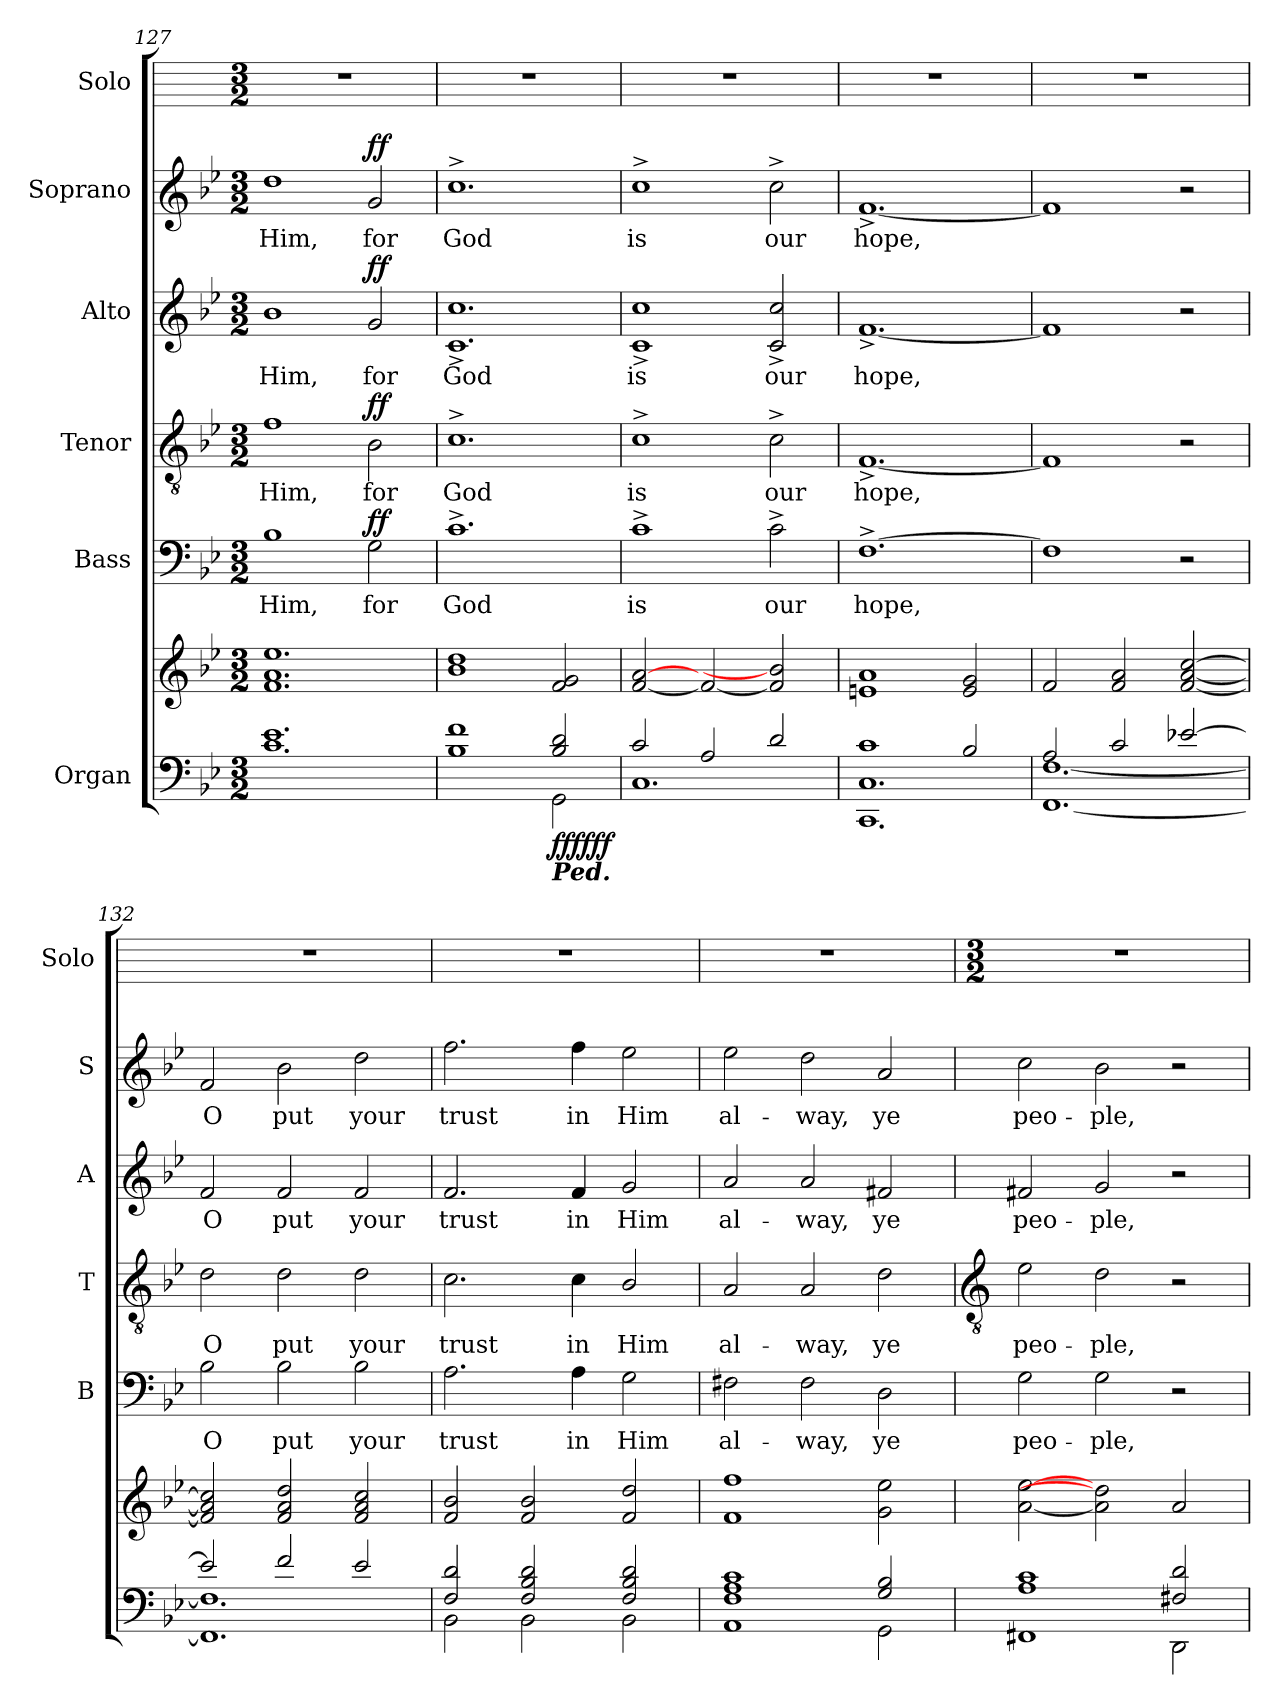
**kern	**kern	**dynam	**kern	**text	**dynam	**kern	**text	**dynam	**kern	**text	**dynam	**kern	**text	**dynam	**kern
*part6	*part6	*part6	*part5	*part5	*part5	*part4	*part4	*part4	*part3	*part3	*part3	*part2	*part2	*part2	*part1
*staff7	*staff6	*staff6/7	*staff5	*staff5	*staff5	*staff4	*staff4	*staff4	*staff3	*staff3	*staff3	*staff2	*staff2	*staff2	*staff1
*I"Organ	*	*	*I"Bass	*	*	*I"Tenor	*	*	*I"Alto	*	*	*I"Soprano	*	*	*I"Solo
*	*	*	*I'B	*	*	*I'T	*	*	*I'A	*	*	*I'S	*	*	*I'Solo
*clefF4	*clefG2	*	*clefF4	*	*	*clefGv2	*	*	*clefG2	*	*	*clefG2	*	*	*
*k[b-e-]	*k[b-e-]	*	*k[b-e-]	*	*	*k[b-e-]	*	*	*k[b-e-]	*	*	*k[b-e-]	*	*	*
*B-:	*B-:	*	*B-:	*	*	*B-:	*	*	*B-:	*	*	*B-:	*	*	*
*M3/2	*M3/2	*	*M3/2	*	*	*M3/2	*	*	*M3/2	*	*	*M3/2	*	*	*M3/2
=127	=127	=127	=127	=127	=127	=127	=127	=127	=127	=127	=127	=127	=127	=127	=127
*^	*	*	*	*	*	*	*	*	*	*	*	*	*	*	*
!	!	!	!	!	!LO:LY:b	!	!	!LO:LY:b	!	!	!LO:LY:b	!	!	!LO:LY:b	!	!
1.e-/	1.c\	1.f 1.a 1.ee-	.	1B-/	Him,	.	1f	Him,	.	1b-	Him,	.	1dd	Him,	.	1.r
!	!	!	!	!	!LO:LY:b	!LO:DY:b	!	!LO:LY:b	!LO:DY:b	!	!LO:LY:b	!LO:DY:b	!	!LO:LY:b	!LO:DY:b	!
.	.	.	.	2G	for	ff	2B-	for	ff	2g	for	ff	2g	for	ff	.
=128	=128	=128	=128	=128	=128	=128	=128	=128	=128	=128	=128	=128	=128	=128	=128	=128
!	!	!	!	!	!LO:LY:b	!	!	!LO:LY:b	!	!	!LO:LY:b	!	!	!LO:LY:b	!	!
1f/	1B-/	1b- 1dd	.	1.c^	God	.	1.c^	God	.	1.c^ 1.cc^	God	.	1.cc^	God	.	1.r
!LO:TX:b:Bi:t=Ped.	!	!	!	!	!	!	!	!	!	!	!	!	!	!	!	!
!	!	!	!LO:DY:b=2	!	!	!	!	!	!	!	!	!	!	!	!	!
!	!	!	!LO:DY:n=1:b=2	!	!	!	!	!	!	!	!	!	!	!	!	!
!	!	!	!LO:DY:n=2:b	!	!	!	!	!	!	!	!	!	!	!	!	!
2B-/ 2d/	2GG\	2f 2g	ff ff ff	.	.	.	.	.	.	.	.	.	.	.	.	.
=129	=129	=129	=129	=129	=129	=129	=129	=129	=129	=129	=129	=129	=129	=129	=129	=129
!	!	!	!	!	!LO:LY:b	!	!	!LO:LY:b	!	!	!LO:LY:b	!	!	!LO:LY:b	!	!
2c/	1.C\	[2f [2a	.	1c^	is	.	1c^	is	.	1c^ 1cc^	is	.	1cc^	is	.	1.r
2A/	.	2f_	.	.	.	.	.	.	.	.	.	.	.	.	.	.
!	!	!	!	!	!LO:LY:b	!	!	!LO:LY:b	!	!	!LO:LY:b	!	!	!LO:LY:b	!	!
2d/	.	2f] 2b-]	.	2c^	our	.	2c^	our	.	2c^ 2cc^	our	.	2cc^	our	.	.
=130	=130	=130	=130	=130	=130	=130	=130	=130	=130	=130	=130	=130	=130	=130	=130	=130
!	!	!	!	!	!LO:LY:b	!	!	!LO:LY:b	!	!	!LO:LY:b	!	!	!LO:LY:b	!	!
1c/	1.CC\ 1.C\	1en 1a	.	[1.F^	hope,	.	[1.F^	hope,	.	[1.f^	hope,	.	[1.f^	hope,	.	1.r
2B-/	.	2e 2g	.	.	.	.	.	.	.	.	.	.	.	.	.	.
=131	=131	=131	=131	=131	=131	=131	=131	=131	=131	=131	=131	=131	=131	=131	=131	=131
2A/	[1.FF\ [1.F\	2f	.	1F]	.	.	1F]	.	.	1f]	.	.	1f]	.	.	1.r
2c/	.	2f 2a	.	.	.	.	.	.	.	.	.	.	.	.	.	.
[2e-X/	.	[2f [2a [2cc	.	2r	.	.	2r	.	.	2r	.	.	2r	.	.	.
=132	=132	=132	=132	=132	=132	=132	=132	=132	=132	=132	=132	=132	=132	=132	=132	=132
!	!	!	!	!	!LO:LY:b	!	!	!LO:LY:b	!	!	!LO:LY:b	!	!	!LO:LY:b	!	!
2e-/]	1.FF\] 1.F\]	2f] 2a] 2cc]	.	2B-	O	.	2d	O	.	2f	O	.	2f	O	.	1.r
!	!	!	!	!	!LO:LY:b	!	!	!LO:LY:b	!	!	!LO:LY:b	!	!	!LO:LY:b	!	!
2f/	.	2f 2a 2dd	.	2B-	put	.	2d	put	.	2f	put	.	2b-	put	.	.
!	!	!	!	!	!LO:LY:b	!	!	!LO:LY:b	!	!	!LO:LY:b	!	!	!LO:LY:b	!	!
2e-/	.	2f 2a 2cc	.	2B-	your	.	2d	your	.	2f	your	.	2dd	your	.	.
=133	=133	=133	=133	=133	=133	=133	=133	=133	=133	=133	=133	=133	=133	=133	=133	=133
!	!	!	!	!	!LO:LY:b	!	!	!LO:LY:b	!	!	!LO:LY:b	!	!	!LO:LY:b	!	!
2F/ 2d/	2BB-\	2f 2b-	.	2.A	trust	.	2.c	trust	.	2.f	trust	.	2.ff	trust	.	1.r
2F/ 2B-/ 2d/	2BB-\	2f 2b-	.	.	.	.	.	.	.	.	.	.	.	.	.	.
!	!	!	!	!	!LO:LY:b	!	!	!LO:LY:b	!	!	!LO:LY:b	!	!	!LO:LY:b	!	!
.	.	.	.	4A	in	.	4c	in	.	4f	in	.	4ff	in	.	.
!	!	!	!	!	!LO:LY:b	!	!	!LO:LY:b	!	!	!LO:LY:b	!	!	!LO:LY:b	!	!
2F/ 2B-/ 2d/	2BB-\	2f 2dd	.	2G	Him	.	2B-/	Him	.	2g	Him	.	2ee-	Him	.	.
=134	=134	=134	=134	=134	=134	=134	=134	=134	=134	=134	=134	=134	=134	=134	=134	=134
!	!	!	!	!	!LO:LY:b	!	!	!LO:LY:b	!	!	!LO:LY:b	!	!	!LO:LY:b	!	!
1F/ 1A/ 1c/	1AA\	1f 1ff	.	2F#X	al-	.	2A	al-	.	2a	al-	.	2ee-	al-	.	1.r
!	!	!	!	!	!LO:LY:b	!	!	!LO:LY:b	!	!	!LO:LY:b	!	!	!LO:LY:b	!	!
.	.	.	.	2F#	-way,	.	2A	-way,	.	2a	-way,	.	2dd	-way,	.	.
!	!	!	!	!	!LO:LY:b	!	!	!LO:LY:b	!	!	!LO:LY:b	!	!	!LO:LY:b	!	!
2G/ 2B-/	2GG\	2g 2ee-	.	2D	ye	.	2d	ye	.	2f#X	ye	.	2a	ye	.	.
!!LO:LB:g=z
=135	=135	=135	=135	=135	=135	=135	=135	=135	=135	=135	=135	=135	=135	=135	=135	=135
*	*	*	*	*	*	*	*clefGv2	*	*	*	*	*	*	*	*	*
*	*	*	*	*	*	*	*	*	*	*	*	*	*	*	*	*M3/2
!	!	!	!	!	!LO:LY:b	!	!	!LO:LY:b	!	!	!LO:LY:b	!	!	!LO:LY:b	!	!
1A/ 1c/	1FF#X\	[2a [2ee-	.	2G	peo-	.	2e-	peo-	.	2f#X	peo-	.	2cc	peo-	.	1.r
!	!	!	!	!	!LO:LY:b	!	!	!LO:LY:b	!	!	!LO:LY:b	!	!	!LO:LY:b	!	!
.	.	2a] 2dd]	.	2G	-ple,	.	2d	-ple,	.	2g	-ple,	.	2b-	-ple,	.	.
2F#X/ 2d/	2DD\	2a	.	2r	.	.	2r	.	.	2r	.	.	2r	.	.	.
*v	*v	*	*	*	*	*	*	*	*	*	*	*	*	*	*	*
=	=	=	=	=	=	=	=	=	=	=	=	=	=	=	=
*-	*-	*-	*-	*-	*-	*-	*-	*-	*-	*-	*-	*-	*-	*-	*-
